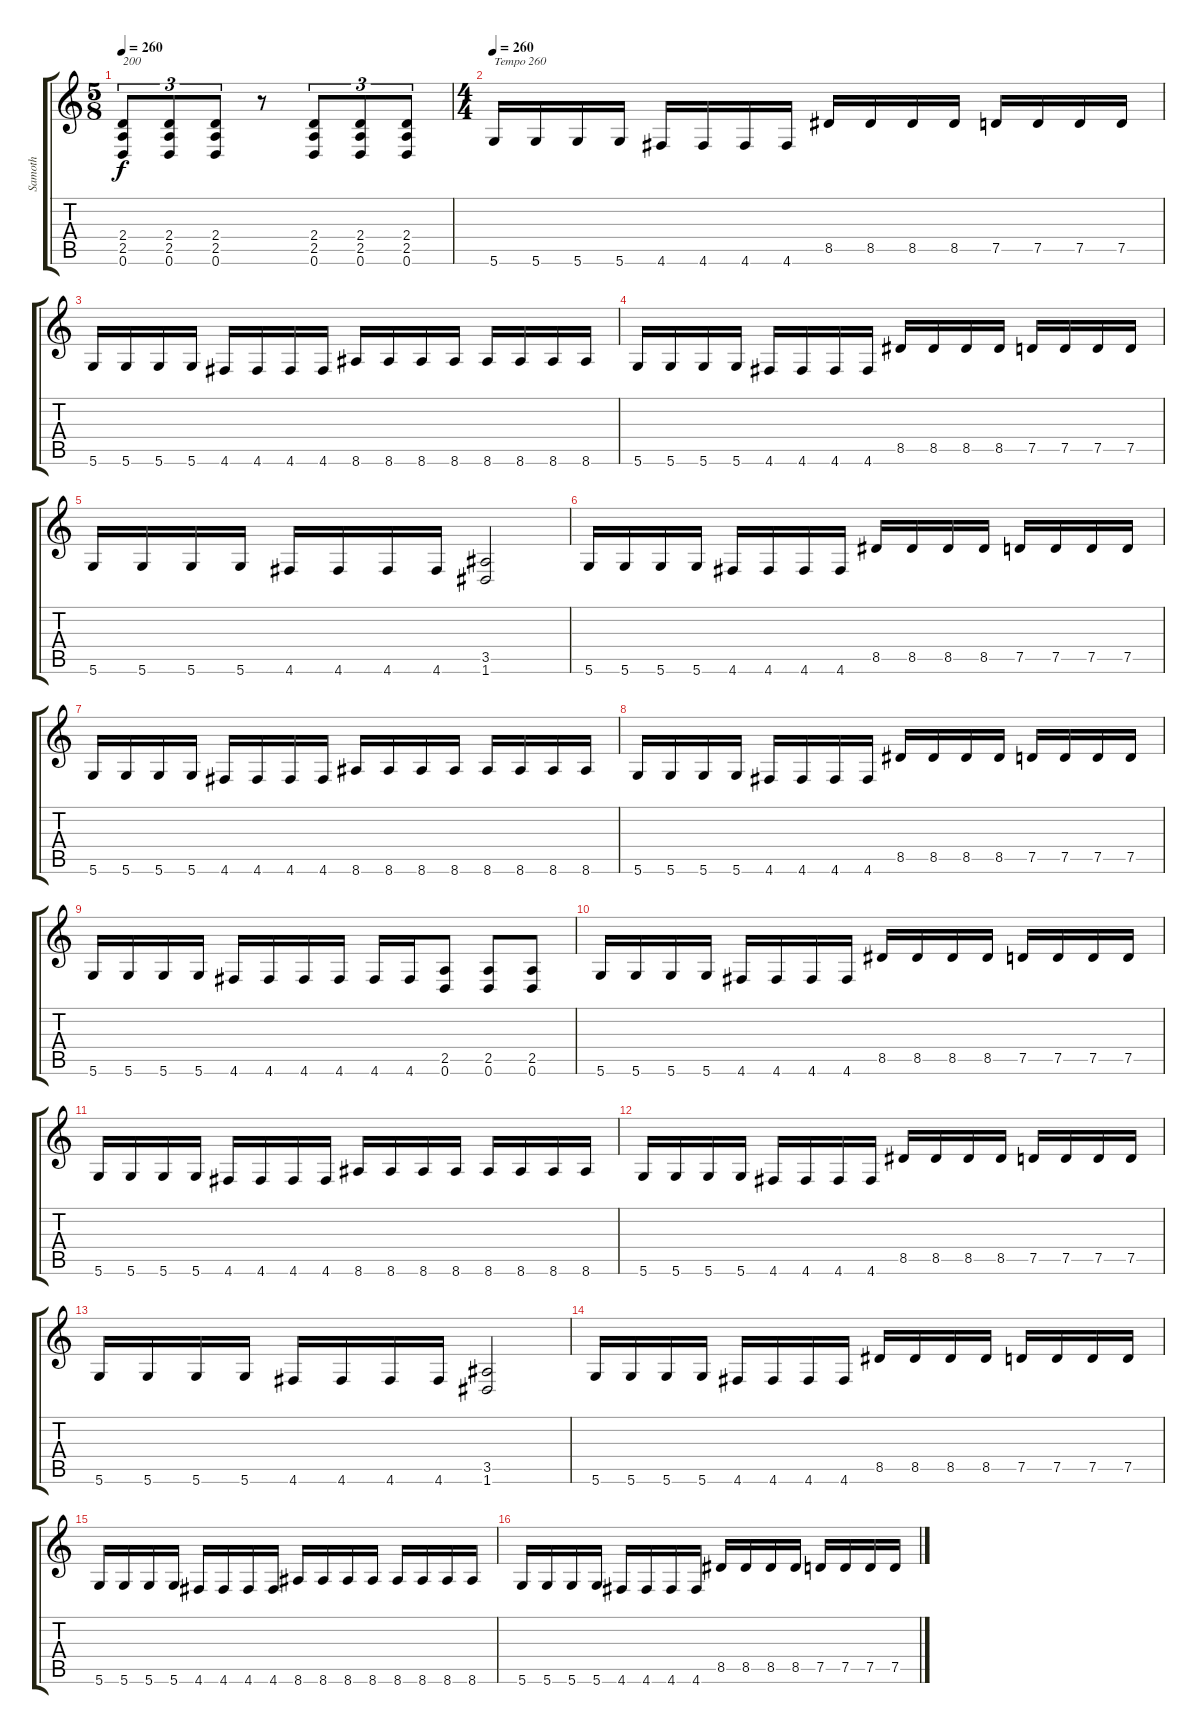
\track ("Samoth" "Samoth") {instrument distortionguitar}
\staff {score tabs}
\tuning (D4 A3 F3 C3 G2 D2) {hide}
\ts (5 8)
\tempo 260
\tempo 200
\tempo 260
\clef g2
\ks c
(2.4 2.5 0.6).8{tu (3 2) txt "200" dy f instrument distortionguitar} (2.4 2.5 0.6).8{tu (3 2)} (2.4 2.5 0.6).8{tu (3 2)} r.8 (2.4 2.5 0.6).8{tu (3 2)} (2.4 2.5 0.6).8{tu (3 2)} (2.4 2.5 0.6).8{tu (3 2)} |
\ts (4 4)
\tempo 260
5.6.16{txt "Tempo 260"} 5.6.16 5.6.16 5.6.16 4.6.16 4.6.16 4.6.16 4.6.16 8.5.16 8.5.16 8.5.16 8.5.16 7.5.16 7.5.16 7.5.16 7.5.16 |
5.6.16 5.6.16 5.6.16 5.6.16 4.6.16 4.6.16 4.6.16 4.6.16 8.6.16 8.6.16 8.6.16 8.6.16 8.6.16 8.6.16 8.6.16 8.6.16 |
5.6.16 5.6.16 5.6.16 5.6.16 4.6.16 4.6.16 4.6.16 4.6.16 8.5.16 8.5.16 8.5.16 8.5.16 7.5.16 7.5.16 7.5.16 7.5.16 |
5.6.16 5.6.16 5.6.16 5.6.16 4.6.16 4.6.16 4.6.16 4.6.16 (3.5 1.6).2 |
5.6.16 5.6.16 5.6.16 5.6.16 4.6.16 4.6.16 4.6.16 4.6.16 8.5.16 8.5.16 8.5.16 8.5.16 7.5.16 7.5.16 7.5.16 7.5.16 |
5.6.16 5.6.16 5.6.16 5.6.16 4.6.16 4.6.16 4.6.16 4.6.16 8.6.16 8.6.16 8.6.16 8.6.16 8.6.16 8.6.16 8.6.16 8.6.16 |
5.6.16 5.6.16 5.6.16 5.6.16 4.6.16 4.6.16 4.6.16 4.6.16 8.5.16 8.5.16 8.5.16 8.5.16 7.5.16 7.5.16 7.5.16 7.5.16 |
5.6.16 5.6.16 5.6.16 5.6.16 4.6.16 4.6.16 4.6.16 4.6.16 4.6.16 4.6.16 (2.5 0.6).8 (2.5 0.6).8 (2.5 0.6).8 |
5.6.16 5.6.16 5.6.16 5.6.16 4.6.16 4.6.16 4.6.16 4.6.16 8.5.16 8.5.16 8.5.16 8.5.16 7.5.16 7.5.16 7.5.16 7.5.16 |
5.6.16 5.6.16 5.6.16 5.6.16 4.6.16 4.6.16 4.6.16 4.6.16 8.6.16 8.6.16 8.6.16 8.6.16 8.6.16 8.6.16 8.6.16 8.6.16 |
5.6.16 5.6.16 5.6.16 5.6.16 4.6.16 4.6.16 4.6.16 4.6.16 8.5.16 8.5.16 8.5.16 8.5.16 7.5.16 7.5.16 7.5.16 7.5.16 |
5.6.16 5.6.16 5.6.16 5.6.16 4.6.16 4.6.16 4.6.16 4.6.16 (3.5 1.6).2 |
5.6.16 5.6.16 5.6.16 5.6.16 4.6.16 4.6.16 4.6.16 4.6.16 8.5.16 8.5.16 8.5.16 8.5.16 7.5.16 7.5.16 7.5.16 7.5.16 |
5.6.16 5.6.16 5.6.16 5.6.16 4.6.16 4.6.16 4.6.16 4.6.16 8.6.16 8.6.16 8.6.16 8.6.16 8.6.16 8.6.16 8.6.16 8.6.16 |
5.6.16 5.6.16 5.6.16 5.6.16 4.6.16 4.6.16 4.6.16 4.6.16 8.5.16 8.5.16 8.5.16 8.5.16 7.5.16 7.5.16 7.5.16 7.5.16
